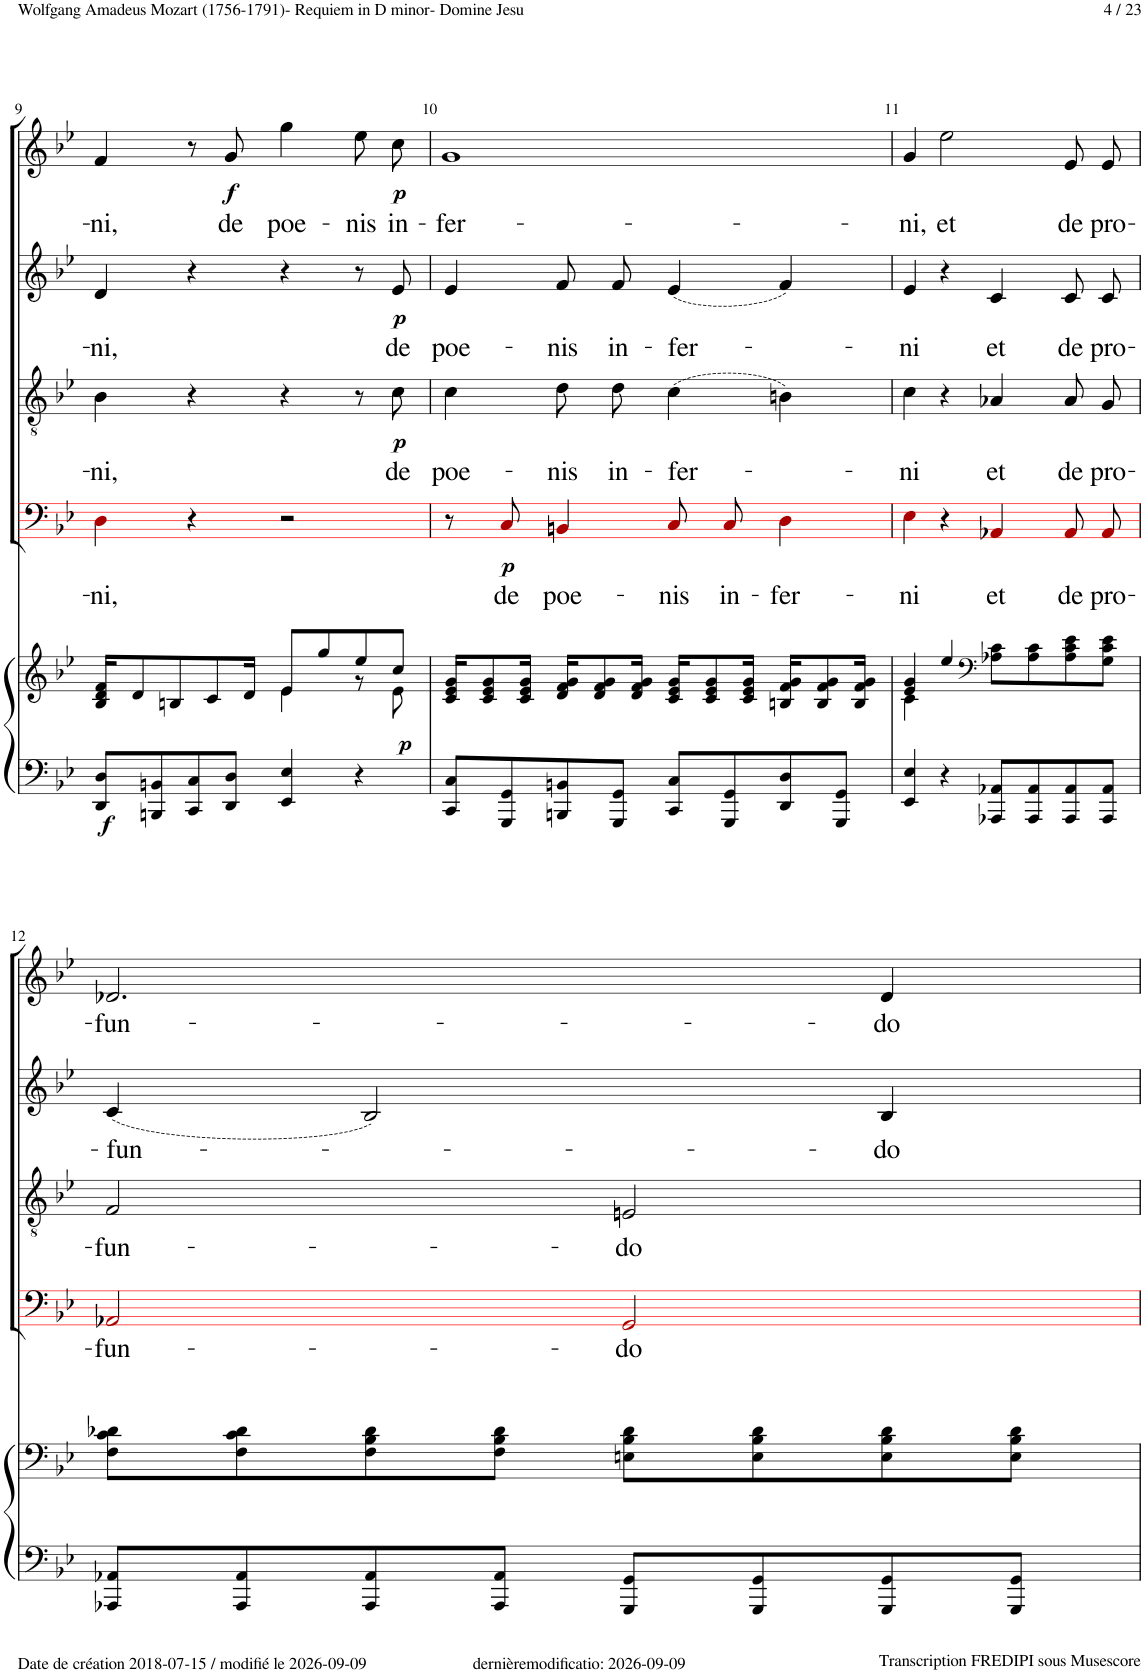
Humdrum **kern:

**kern	**kern	**dynam	**kern	**text	**dynam	**kern	**text	**dynam	**kern	**text	**dynam	**kern	**text	**dynam
*part5	*part5	*part5	*part4	*part4	*part4	*part3	*part3	*part3	*part2	*part2	*part2	*part1	*part1	*part1
*staff6	*staff5	*staff5/6	*staff4	*staff4	*staff4	*staff3	*staff3	*staff3	*staff2	*staff2	*staff2	*staff1	*staff1	*staff1
*I"Piano	*	*	*I"Bass	*	*	*I"Tenor	*	*	*I"Alto	*	*	*I"Soprano	*	*
*I'Pno	*	*	*	*	*	*	*	*	*	*	*	*	*	*
!!LO:PB:g=z
*clefF4	*clefG2	*	*clefF4	*	*	*clefGv2	*	*	*clefG2	*	*	*clefG2	*	*
*	*	*	*ITrd8c14	*	*	*	*	*	*	*	*	*	*	*
*k[b-e-]	*k[b-e-]	*	*k[b-e-]	*	*	*k[b-e-]	*	*	*k[b-e-]	*	*	*k[b-e-]	*	*
*M4/4	*M4/4	*	*M4/4	*	*	*M4/4	*	*	*M4/4	*	*	*M4/4	*	*
*met(c)	*met(c)	*	*met(c)	*	*	*met(c)	*	*	*met(c)	*	*	*met(c)	*	*
=9	=9	=9	=9	=9	=9	=9	=9	=9	=9	=9	=9	=9	=9	=9
*	*^	*	*	*	*	*	*	*	*	*	*	*	*	*
!	!	!	!LO:DY:b=2	!	!LO:LY:b	!	!	!LO:LY:b	!	!	!LO:LY:b	!	!	!LO:LY:b	!
8DD/ 8D/L	16B-/ 16d/ 16f/KL	2ryy	f	4D!i\	-ni,	.	4B-!\	ni,	.	4d!/	-ni,	.	4f!/	-ni,	.
.	8d/	.	.	.	.	.	.	.	.	.	.	.	.	.	.
8BBBn/ 8BBn/	.	.	.	.	.	.	.	.	.	.	.	.	.	.	.
.	8Bn/	.	.	.	.	.	.	.	.	.	.	.	.	.	.
8CC/ 8C/	.	.	.	4r	.	.	4r	.	.	4r	.	.	8r	.	.
.	8c/	.	.	.	.	.	.	.	.	.	.	.	.	.	.
!	!	!	!	!	!	!	!	!	!	!	!	!	!	!LO:LY:b	!LO:DY:b
8DD/ 8D/J	.	.	.	.	.	.	.	.	.	.	.	.	8g!/	de	f
.	16d/Jk	.	.	.	.	.	.	.	.	.	.	.	.	.	.
!	!	!	!	!	!	!	!	!	!	!	!	!	!	!LO:LY:b	!
4EE-/ 4E-/	8e-/L	4e-\	.	2r	.	.	4r	.	.	4r	.	.	4gg!\	poe-	.
.	8gg/	.	.	.	.	.	.	.	.	.	.	.	.	.	.
!	!	!	!	!	!	!	!	!	!	!	!	!	!	!LO:LY:b	!
4r	8ee-/	8r	.	.	.	.	8r	.	.	8r	.	.	8ee-!\L	-nis	.
!	!	!	!LO:DY:b	!	!	!	!	!LO:LY:b	!LO:DY:b	!	!LO:LY:b	!LO:DY:b	!	!LO:LY:b	!LO:DY:b
.	8cc/J	8e-\	p	.	.	.	8c!\	de	p	8e-!/	de	p	8cc!\J	in-	p
=10	=10	=10	=10	=10	=10	=10	=10	=10	=10	=10	=10	=10	=10	=10	=10
!	!	!	!	!	!	!	!	!LO:LY:b	!	!	!LO:LY:b	!	!	!LO:LY:b	!
*	*v	*v	*	*	*	*	*	*	*	*	*	*	*	*	*
8CC/ 8C/L	16c/ 16e-/ 16g/KL	.	8r	.	.	4c!\	poe-	.	4e-!/	poe-	.	1g!	-fer-	.
.	8c/ 8e-/ 8g/	.	.	.	.	.	.	.	.	.	.	.	.	.
!	!	!	!	!LO:LY:b	!LO:DY:b	!	!	!	!	!	!	!	!	!
8GGG/ 8GG/	.	.	8C!i/	de	p	.	.	.	.	.	.	.	.	.
.	16c/ 16e-/ 16g/Jk	.	.	.	.	.	.	.	.	.	.	.	.	.
!	!	!	!	!LO:LY:b	!	!	!LO:LY:b	!	!	!LO:LY:b	!	!	!	!
8BBBn/ 8BBn/	16d/ 16f/ 16g/KL	.	4BBn!i/	poe-	.	8d!\L	-nis	.	8f!/L	-nis	.	.	.	.
.	8d/ 8f/ 8g/	.	.	.	.	.	.	.	.	.	.	.	.	.
!	!	!	!	!	!	!	!LO:LY:b	!	!	!LO:LY:b	!	!	!	!
8GGG/ 8GG/J	.	.	.	.	.	8d!\J	in-	.	8f!/J	in-	.	.	.	.
.	16d/ 16f/ 16g/Jk	.	.	.	.	.	.	.	.	.	.	.	.	.
!	!	!	!	!LO:LY:b	!	!	!LO:LY:b	!	!	!LO:LY:b	!	!	!	!
8CC/ 8C/L	16c/ 16e-/ 16g/KL	.	8C!i/L	-nis	.	(4c!\	-fer-	.	(4e-!/	-fer-	.	.	.	.
.	8c/ 8e-/ 8g/	.	.	.	.	.	.	.	.	.	.	.	.	.
!	!	!	!	!LO:LY:b	!	!	!	!	!	!	!	!	!	!
8GGG/ 8GG/	.	.	8C!i/J	in-	.	.	.	.	.	.	.	.	.	.
.	16c/ 16e-/ 16g/Jk	.	.	.	.	.	.	.	.	.	.	.	.	.
!	!	!	!	!LO:LY:b	!	!	!	!	!	!	!	!	!	!
8DD/ 8D/	16Bn/ 16f/ 16g/KL	.	4D!i\	-fer-	.	4Bn!\)	.	.	4f!/)	.	.	.	.	.
.	8B/ 8f/ 8g/	.	.	.	.	.	.	.	.	.	.	.	.	.
8GGG/ 8GG/J	.	.	.	.	.	.	.	.	.	.	.	.	.	.
.	16B/ 16f/ 16g/Jk	.	.	.	.	.	.	.	.	.	.	.	.	.
=11	=11	=11	=11	=11	=11	=11	=11	=11	=11	=11	=11	=11	=11	=11
*	*^	*	*	*	*	*	*	*	*	*	*	*	*	*
!	!	!	!	!	!LO:LY:b	!	!	!LO:LY:b	!	!	!LO:LY:b	!	!	!LO:LY:b	!
4EE-/ 4E-/	4e-/ 4g/	4c\	.	4E-!i\	-ni	.	4c!\	-ni	.	4e-!/	-ni	.	4g!/	-ni,	.
!	!	!	!	!	!	!	!	!	!	!	!	!	!	!LO:LY:b	!
4r	4ee-/	2.ryy	.	4r	.	.	4r	.	.	4r	.	.	2ee-!\	et	.
*	*clefF4	*	*	*	*	*	*	*	*	*	*	*	*	*	*
!	!	!	!	!	!LO:LY:b	!	!	!LO:LY:b	!	!	!LO:LY:b	!	!	!	!
8AAA-X/ 8AA-X/L	8A-X\ 8c\L	.	.	4AA-X!i/	et	.	4A-X!/	et	.	4c!/	et	.	.	.	.
8AAA-/ 8AA-/	8A-\ 8c\	.	.	.	.	.	.	.	.	.	.	.	.	.	.
!	!	!	!	!	!LO:LY:b	!	!	!LO:LY:b	!	!	!LO:LY:b	!	!	!LO:LY:b	!
8AAA-/ 8AA-/	8A-\ 8c\ 8e-\	.	.	8AA-!i/L	de	.	8A-!/L	de	.	8c!/L	de	.	8e-!/L	de	.
!	!	!	!	!	!LO:LY:b	!	!	!LO:LY:b	!	!	!LO:LY:b	!	!	!LO:LY:b	!
8AAA-/ 8AA-/J	8G\ 8c\ 8e-\J	.	.	8AA-!i/J	pro-	.	8G!/J	pro-	.	8c!/J	pro-	.	8e-!/J	pro-	.
*	*v	*v	*	*	*	*	*	*	*	*	*	*	*	*	*
!!LO:LB:g=z
=12	=12	=12	=12	=12	=12	=12	=12	=12	=12	=12	=12	=12	=12	=12
!	!	!	!	!LO:LY:b	!	!	!LO:LY:b	!	!	!LO:LY:b	!	!	!LO:LY:b	!
8AAA-X/ 8AA-X/L	8F\ 8c\ 8d-X\L	.	2AA-X!i/	-fun-	.	2F!/	-fun-	.	(4c!/	-fun-	.	2.d-X!/	-fun-	.
8AAA-/ 8AA-/	8F\ 8c\ 8d-\	.	.	.	.	.	.	.	.	.	.	.	.	.
8AAA-/ 8AA-/	8F\ 8B-\ 8d-\	.	.	.	.	.	.	.	2B-!/)	.	.	.	.	.
8AAA-/ 8AA-/J	8F\ 8B-\ 8d-\J	.	.	.	.	.	.	.	.	.	.	.	.	.
!	!	!	!	!LO:LY:b	!	!	!LO:LY:b	!	!	!	!	!	!	!
8GGG/ 8GG/L	8En\ 8B-\ 8d-\L	.	2GG!i/	-do	.	2En!/	-do	.	.	.	.	.	.	.
8GGG/ 8GG/	8E\ 8B-\ 8d-\	.	.	.	.	.	.	.	.	.	.	.	.	.
!	!	!	!	!	!	!	!	!	!	!LO:LY:b	!	!	!LO:LY:b	!
8GGG/ 8GG/	8E\ 8B-\ 8d-\	.	.	.	.	.	.	.	4B-!/	-do	.	4d-!/	-do	.
8GGG/ 8GG/J	8E\ 8B-\ 8d-\J	.	.	.	.	.	.	.	.	.	.	.	.	.
=	=	=	=	=	=	=	=	=	=	=	=	=	=	=
*-	*-	*-	*-	*-	*-	*-	*-	*-	*-	*-	*-	*-	*-	*-
